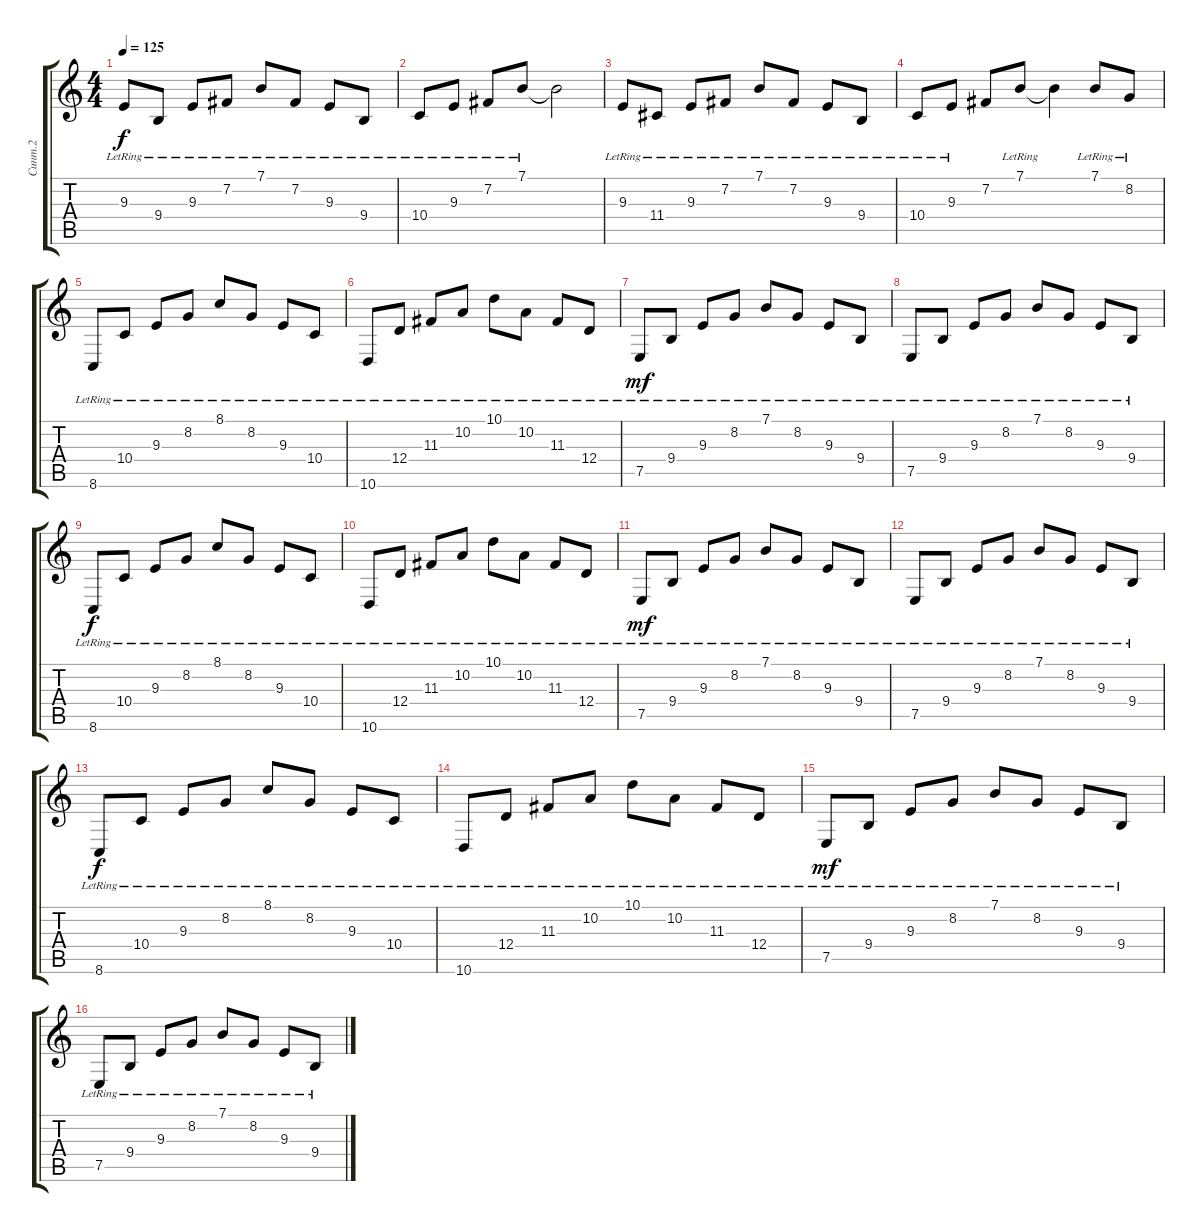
\track ("Синт.2" "Синт.2") {instrument vibraphone}
\staff {score tabs}
\tuning (E4 B3 G3 D3 A2 E2) {hide}
\ts (4 4)
\tempo 125
\clef g2
\ks c
9.3{lr}.8{dy f} 9.4{lr}.8 9.3{lr}.8 7.2{lr}.8 7.1{lr}.8 7.2{lr}.8 9.3{lr}.8 9.4{lr}.8 |
10.4{lr}.8 9.3{lr}.8 7.2{lr}.8 7.1{lr}.8 7.1{t}.2 |
9.3{lr}.8 11.4{lr}.8 9.3{lr}.8 7.2{lr}.8 7.1{lr}.8 7.2{lr}.8 9.3{lr}.8 9.4{lr}.8 |
10.4{lr}.8 9.3{lr}.8 7.2.8 7.1{lr}.8 7.1{t}.4 7.1{lr}.8 8.2{lr}.8 |
8.6{lr}.8 10.4{lr}.8 9.3{lr}.8 8.2{lr}.8 8.1{lr}.8 8.2{lr}.8 9.3{lr}.8 10.4{lr}.8 |
10.6{lr}.8 12.4{lr}.8 11.3{lr}.8 10.2{lr}.8 10.1{lr}.8 10.2{lr}.8 11.3{lr}.8 12.4{lr}.8 |
7.5{lr}.8{dy mf} 9.4{lr}.8 9.3{lr}.8 8.2{lr}.8 7.1{lr}.8 8.2{lr}.8 9.3{lr}.8 9.4{lr}.8 |
7.5{lr}.8 9.4{lr}.8 9.3{lr}.8 8.2{lr}.8 7.1{lr}.8 8.2{lr}.8 9.3{lr}.8 9.4{lr}.8 |
8.6{lr}.8{dy f} 10.4{lr}.8 9.3{lr}.8 8.2{lr}.8 8.1{lr}.8 8.2{lr}.8 9.3{lr}.8 10.4{lr}.8 |
10.6{lr}.8 12.4{lr}.8 11.3{lr}.8 10.2{lr}.8 10.1{lr}.8 10.2{lr}.8 11.3{lr}.8 12.4{lr}.8 |
7.5{lr}.8{dy mf} 9.4{lr}.8 9.3{lr}.8 8.2{lr}.8 7.1{lr}.8 8.2{lr}.8 9.3{lr}.8 9.4{lr}.8 |
7.5{lr}.8 9.4{lr}.8 9.3{lr}.8 8.2{lr}.8 7.1{lr}.8 8.2{lr}.8 9.3{lr}.8 9.4{lr}.8 |
8.6{lr}.8{dy f} 10.4{lr}.8 9.3{lr}.8 8.2{lr}.8 8.1{lr}.8 8.2{lr}.8 9.3{lr}.8 10.4{lr}.8 |
10.6{lr}.8 12.4{lr}.8 11.3{lr}.8 10.2{lr}.8 10.1{lr}.8 10.2{lr}.8 11.3{lr}.8 12.4{lr}.8 |
7.5{lr}.8{dy mf} 9.4{lr}.8 9.3{lr}.8 8.2{lr}.8 7.1{lr}.8 8.2{lr}.8 9.3{lr}.8 9.4{lr}.8 |
7.5{lr}.8 9.4{lr}.8 9.3{lr}.8 8.2{lr}.8 7.1{lr}.8 8.2{lr}.8 9.3{lr}.8 9.4{lr}.8
